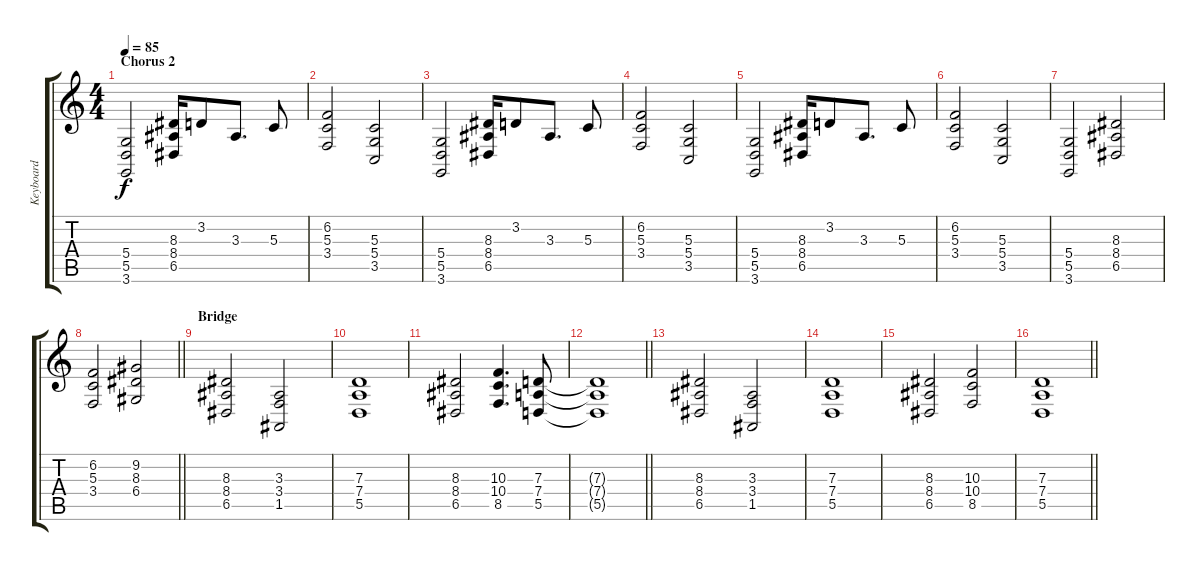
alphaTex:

\track ("Keyboard" "Keyboard") {instrument lead2sawtooth}
\staff {score tabs}
\tuning (E4 B3 G3 D3 A2 E2) {hide}
\ts (4 4)
\section ("" "Chorus 2")
\tempo 85
\clef g2
\ks c
(5.4 5.5 3.6).2{dy f} (8.3 8.4 6.5).16 3.2.8 3.3.8{d} 5.3.8 |
(6.2 5.3 3.4).2 (5.3 5.4 3.5).2 |
(5.4 5.5 3.6).2 (8.3 8.4 6.5).16 3.2.8 3.3.8{d} 5.3.8 |
(6.2 5.3 3.4).2 (5.3 5.4 3.5).2 |
(5.4 5.5 3.6).2 (8.3 8.4 6.5).16 3.2.8 3.3.8{d} 5.3.8 |
(6.2 5.3 3.4).2 (5.3 5.4 3.5).2 |
(5.4 5.5 3.6).2 (8.3 8.4 6.5).2 |
\barLineRight lightlight
(6.2 5.3 3.4).2 (9.2 8.3 6.4).2 |
\section ("" "Bridge")
(8.3 8.4 6.5).2{instrument stringensemble1} (3.3 3.4 1.5).2 |
(7.3 7.4 5.5).1 |
(8.3 8.4 6.5).2 (10.3 10.4 8.5).4{d} (7.3 7.4 5.5).8 |
\barLineRight lightlight
(7.3{t} 7.4{t} 5.5{t}).1 |
(8.3 8.4 6.5).2{instrument stringensemble1} (3.3 3.4 1.5).2 |
(7.3 7.4 5.5).1 |
(8.3 8.4 6.5).2 (10.3 10.4 8.5).2 |
\barLineRight lightlight
(7.3 7.4 5.5).1
